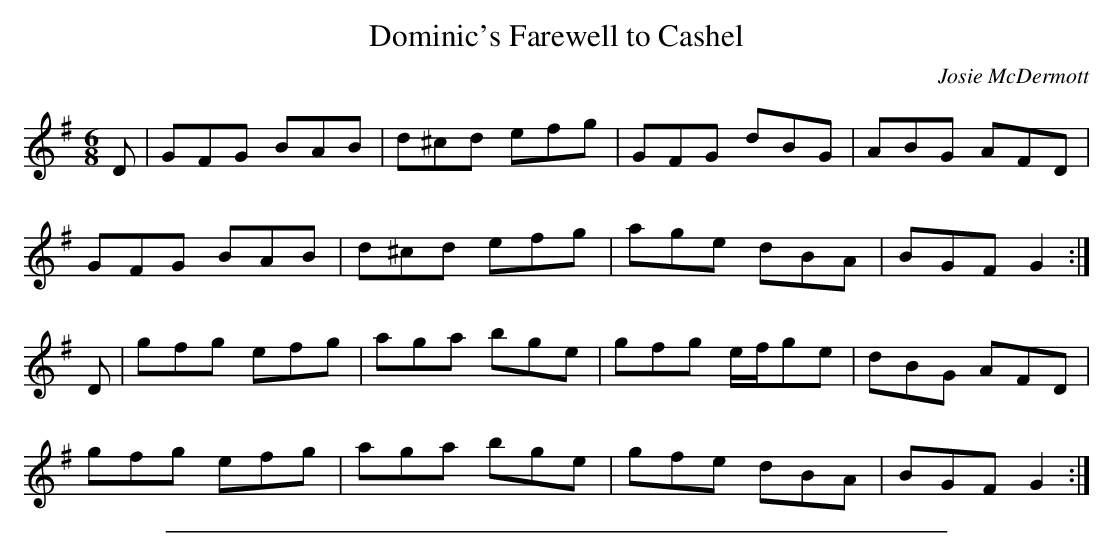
X:1
T: Dominic's Farewell to Cashel
C:Josie McDermott
M:6/8
K:G
D|GFG BAB|d^cd efg|GFG dBG|ABG AFD|
GFG BAB|d^cd efg|age dBA|BGF G2:|
D|gfg efg|aga bge|gfg e/2f/2ge|dBG AFD|
gfg efg|aga bge|gfe dBA|BGF G2:|
